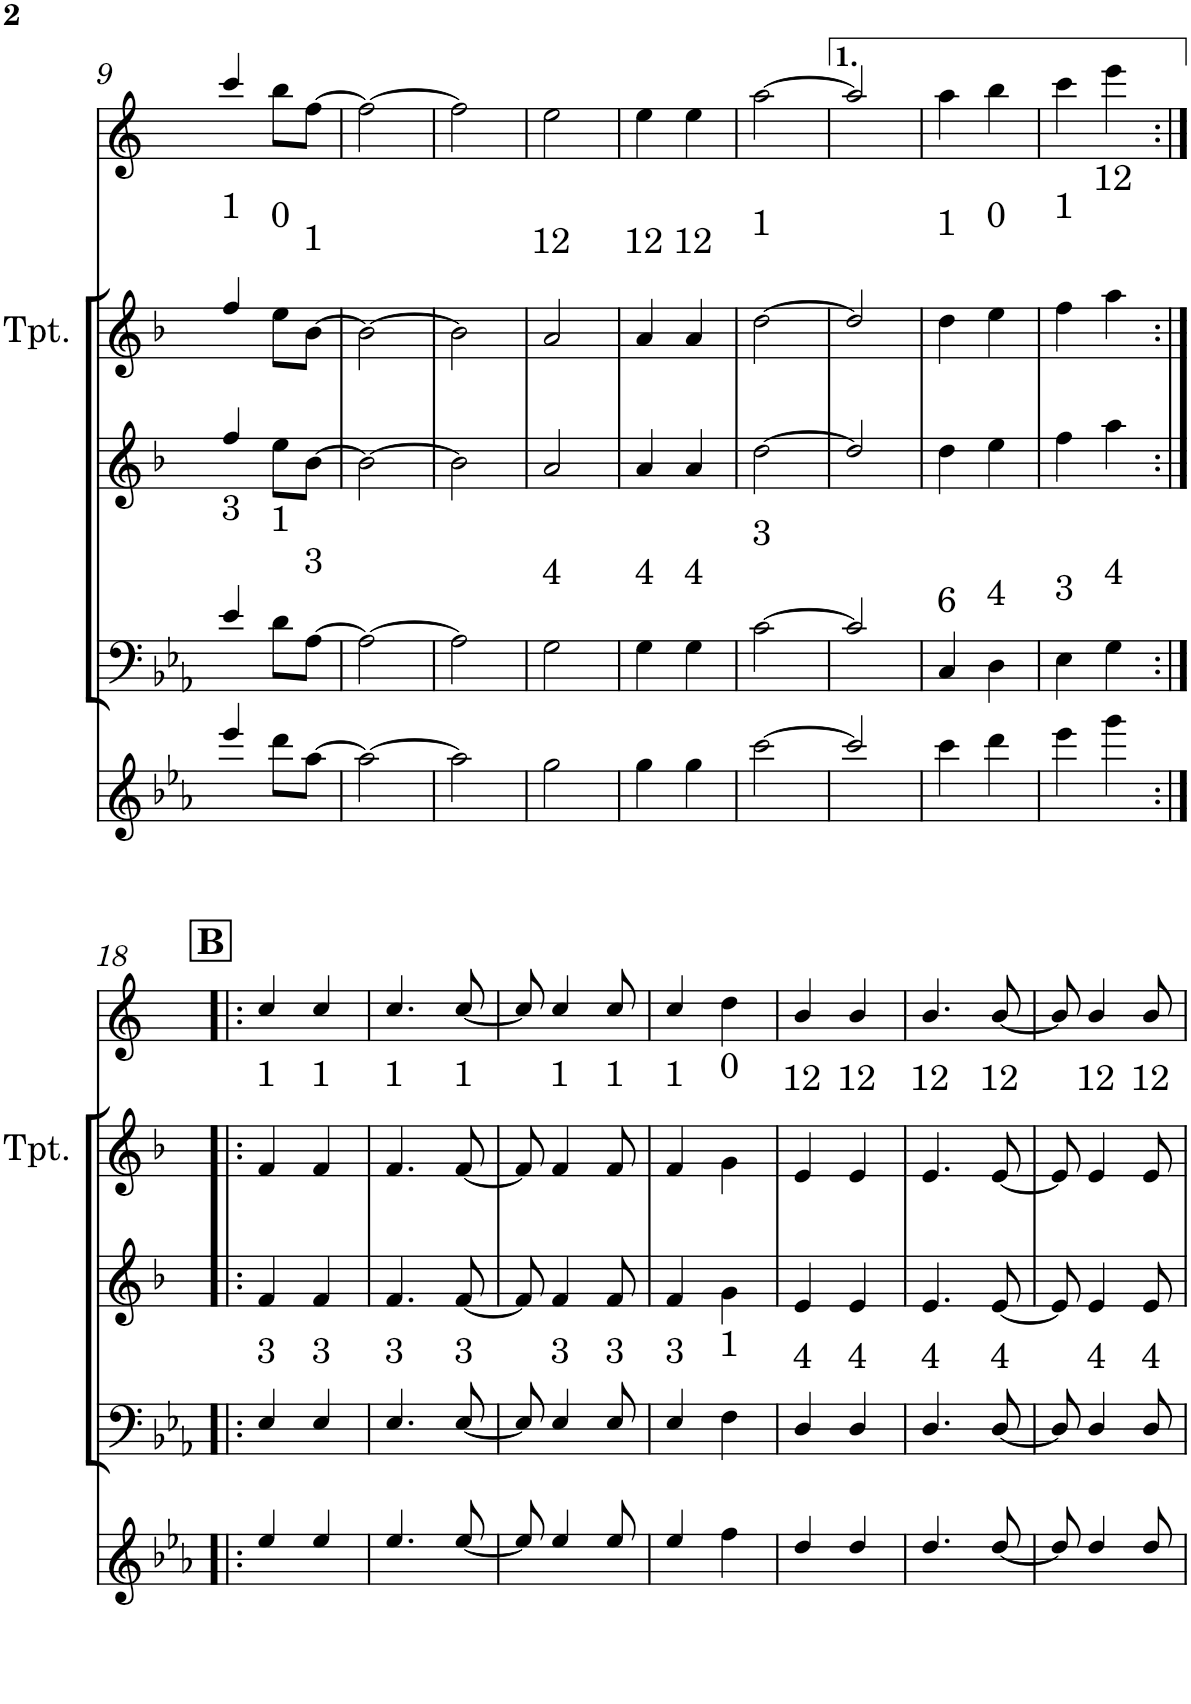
**kern	**kern	**kern	**kern	**kern
*part5	*part4	*part3	*part2	*part1
*staff5	*staff4	*staff3	*staff2	*staff1
*I"C ClavG	*I"C ClavF	*I"Bb	*I"Bb - Pirata	*I"Eb
!!LO:PB:g=z
*clefG2	*clefF4	*clefG2	*clefG2	*clefG2
*	*	*Trd2c3	*Trd1c2	*Trd5c9
*k[b-e-a-]	*k[b-e-a-]	*k[b-]	*k[b-]	*k[]
*M2/4	*M2/4	*M2/4	*M2/4	*M2/4
=9	=9	=9	=9	=9
4eee-/	4e-/	4ff/	4ff/	4ccc/
8ddd\L	8d\L	8ee\L	8ee\L	8bb\L
[8aa-\J	[8A-\J	[8b-\J	[8b-\J	[8ff\J
=10	=10	=10	=10	=10
2aa-\_	2A-\_	2b-\_	2b-\_	2ff\_
=11	=11	=11	=11	=11
2aa-\]	2A-\]	2b-\]	2b-\]	2ff\]
=12	=12	=12	=12	=12
2gg\	2G\	2a/	2a/	2ee\
=13	=13	=13	=13	=13
4gg\	4G\	4a/	4a/	4ee\
4gg\	4G\	4a/	4a/	4ee\
=14	=14	=14	=14	=14
[2ccc\	[2c\	[2dd\	[2dd\	[2aa\
=15	=15	=15	=15	=15
2ccc/]	2c/]	2dd/]	2dd/]	2aa/]
=16	=16	=16	=16	=16
4ccc\	4C/	4dd\	4dd\	4aa\
4ddd\	4D\	4ee\	4ee\	4bb\
=17	=17	=17	=17	=17
4eee-\	4E-\	4ff\	4ff\	4ccc\
4ggg\	4G\	4aa\	4aa\	4eee\
!!LO:LB:g=z
!!LO:REH:place=s1:a:B:cj:t=B
=18:|!|:	=18:|!|:	=18:|!|:	=18:|!|:	=18:|!|:
4ee-/	4E-/	4f/	4f/	4cc/
4ee-/	4E-/	4f/	4f/	4cc/
=19	=19	=19	=19	=19
4.ee-/	4.E-/	4.f/	4.f/	4.cc/
[<8ee-/	[<8E-/	[<8f/	[<8f/	[<8cc/
=20	=20	=20	=20	=20
8ee-/]	8E-/]	8f/]	8f/]	8cc/]
4ee-/	4E-/	4f/	4f/	4cc/
8ee-/	8E-/	8f/	8f/	8cc/
=21	=21	=21	=21	=21
4ee-/	4E-/	4f/	4f/	4cc/
4ff\	4F\	4g\	4g\	4dd\
=22	=22	=22	=22	=22
4dd/	4D/	4e/	4e/	4b/
4dd/	4D/	4e/	4e/	4b/
=23	=23	=23	=23	=23
4.dd/	4.D/	4.e/	4.e/	4.b/
[<8dd/	[<8D/	[<8e/	[<8e/	[<8b/
=24	=24	=24	=24	=24
8dd/]	8D/]	8e/]	8e/]	8b/]
4dd/	4D/	4e/	4e/	4b/
8dd/	8D/	8e/	8e/	8b/
=	=	=	=	=
*-	*-	*-	*-	*-
